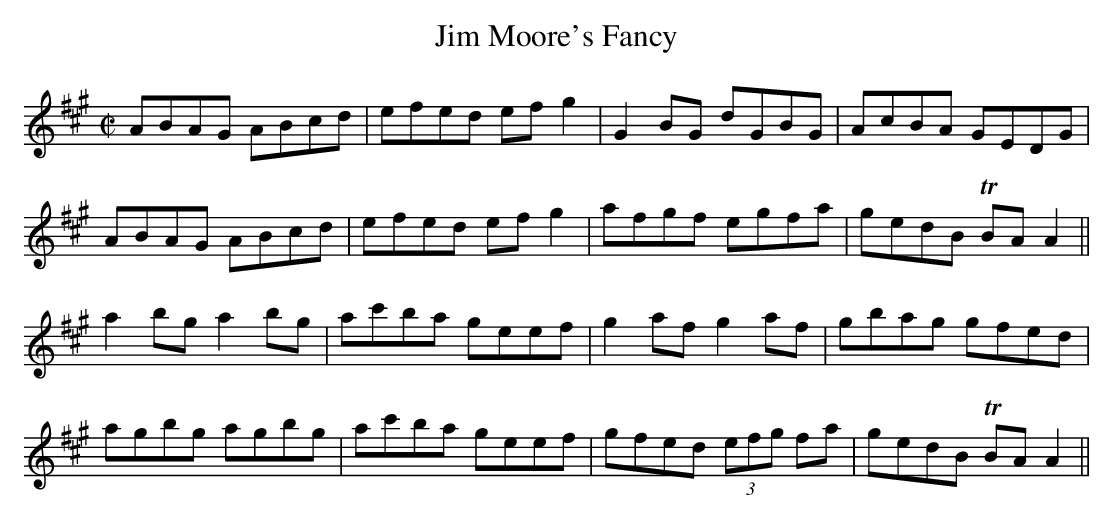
X:1
T: Jim Moore's Fancy
M: C|
K: A
ABAG ABcd|efed efg2|G2BG dGBG|AcBA GEDG|
ABAG ABcd|efed efg2|afgf egfa|gedB TBAA2||
a2bga2bg|ac'ba geef|g2afg2af|gbag gfed|
agbg agbg|ac'ba geef|gfed (3efg fa|gedB TBAA2||
